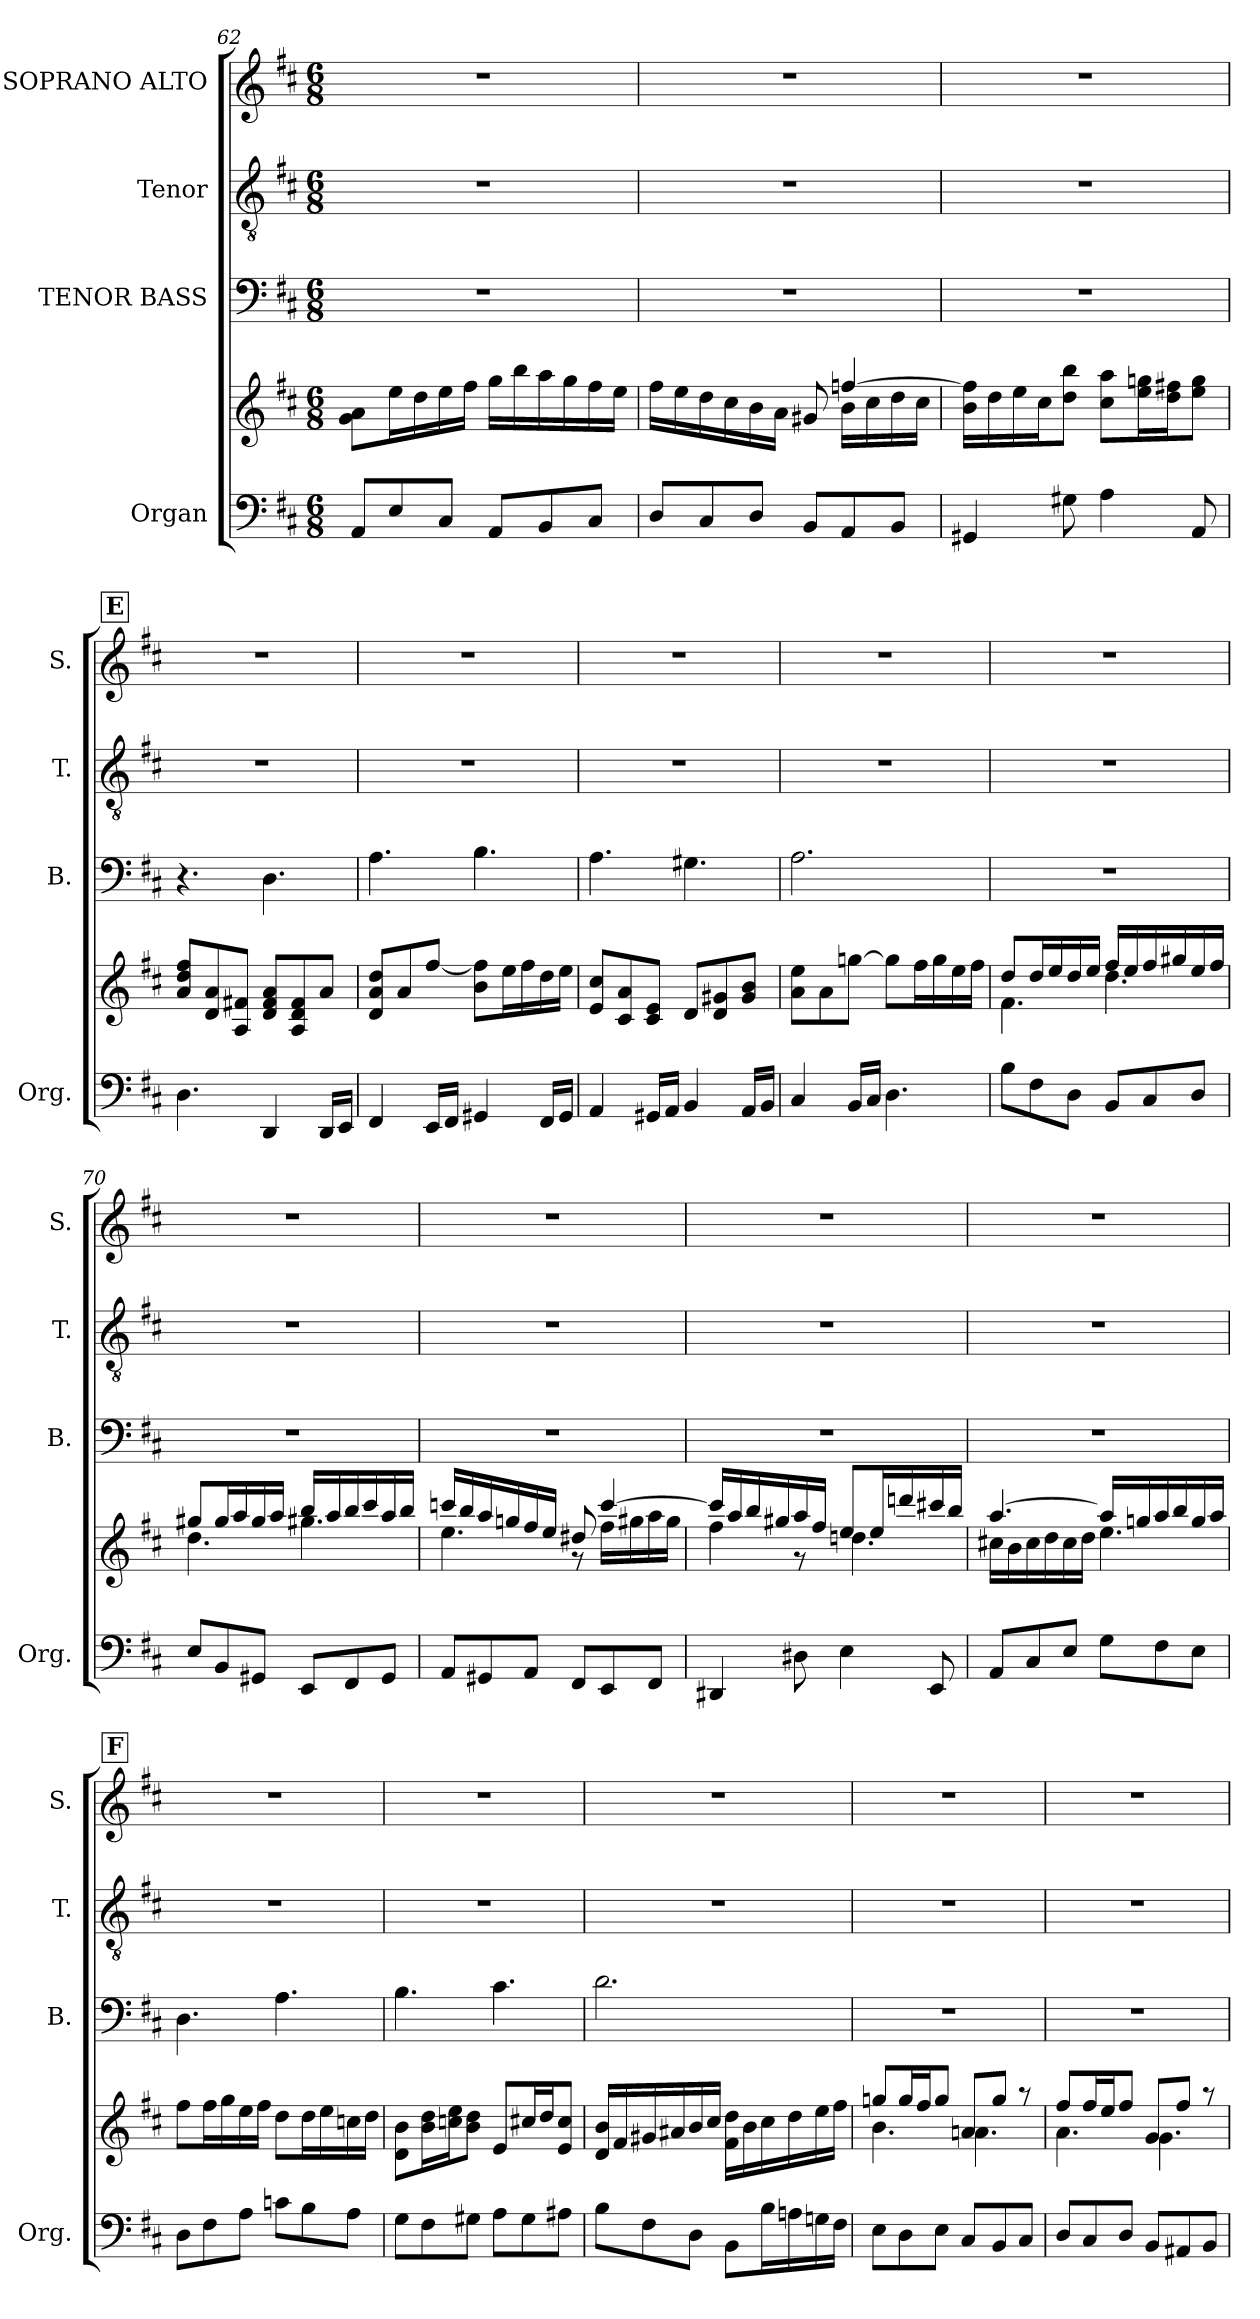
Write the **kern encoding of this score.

**kern	**kern	**kern	**kern	**kern
*part4	*part4	*part3	*part2	*part1
*staff5	*staff4	*staff3	*staff2	*staff1
*I"Organ	*	*I"TENOR BASS	*I"Tenor	*I"SOPRANO ALTO
*I'Org.	*	*I'B.	*I'T.	*I'S.
*clefF4	*clefG2	*clefF4	*clefGv2	*clefG2
*	*	*	*ITrd7c12	*
*k[f#c#]	*k[f#c#]	*k[f#c#]	*k[f#c#]	*k[f#c#]
*D:	*D:	*D:	*D:	*D:
*M6/8	*M6/8	*M6/8	*M6/8	*M6/8
=62	=62	=62	=62	=62
!	!	!LO:N:vis=1	!LO:N:vis=1	!LO:N:vis=1
8AAi/L	8gi\ 8aiL	2.r	2.r	2.r
8Ei/	16eei\L	.	.	.
.	16ddi\	.	.	.
8C#i/J	16eei\	.	.	.
.	16ff#i\JJ	.	.	.
8AAi/L	16ggi\LL	.	.	.
.	16bbi\	.	.	.
8BBi/	16aai\	.	.	.
.	16ggi\	.	.	.
8C#i/J	16ff#i\	.	.	.
.	16eei\JJ	.	.	.
!!LO:LB:g=z
=63	=63	=63	=63	=63
*	*^	*	*	*
!	!	!	!LO:N:vis=1	!LO:N:vis=1	!LO:N:vis=1
8Di/L	16ff#i\LL	4.ryy	2.r	2.r	2.r
.	16eei\	.	.	.	.
8C#i/	16ddi\	.	.	.	.
.	16cc#i\	.	.	.	.
8Di/J	16bi\	.	.	.	.
.	16ai\JJ	.	.	.	.
8BBi/L	8g#Xi/	8ryy	.	.	.
8AAi/	[4ffni/	16bi\LL	.	.	.
.	.	16cc#i\	.	.	.
8BBi/J	.	16ddi\	.	.	.
.	.	16cc#i\JJ	.	.	.
=64	=64	=64	=64	=64	=64
!	!	!	!LO:N:vis=1	!LO:N:vis=1	!LO:N:vis=1
*	*v	*v	*	*	*
4GG#Xi/	16bi\ 16ffi]LL	2.r	2.r	2.r
.	16ddi\	.	.	.
.	16eei\	.	.	.
.	16cc#i\J	.	.	.
8G#Xi\	8ddi\ 8bbiJ	.	.	.
4Ai\	8cc#i\ 8aaiL	.	.	.
.	16eei\ 16ggniL	.	.	.
.	16ddi\ 16ff#XiJ	.	.	.
8AAi/	8eei\ 8ggiJ	.	.	.
!!LO:REH:place=s1:B:color=#000000:enc=box:fs=17.1407:t=E
=65	=65	=65	=65	=65
!	!	!	!LO:N:vis=1	!LO:N:vis=1
4.Di\	8ai/ 8ddi 8ff#iL	4.r	2.r	2.r
.	8di/ 8ai	.	.	.
.	8Ai/ 8f#XiJ	.	.	.
4DDi/	8di/ 8f#i 8aiL	4.Di\	.	.
.	8Ai/ 8di 8f#i	.	.	.
16DDi/LL	8ai/J	.	.	.
16EEi/JJ	.	.	.	.
=66	=66	=66	=66	=66
!	!	!	!LO:N:vis=1	!LO:N:vis=1
4FF#i/	8di/ 8ai 8ddiL	4.Ai\	2.r	2.r
.	8ai/	.	.	.
16EEi/LL	[8ff#i/J	.	.	.
16FF#i/JJ	.	.	.	.
4GG#Xi/	8bi\ 8ff#i]L	4.Bi\	.	.
.	16eei\L	.	.	.
.	16ff#i\	.	.	.
16FF#i/LL	16ddi\	.	.	.
16GG#i/JJ	16eei\JJ	.	.	.
=67	=67	=67	=67	=67
!	!	!	!LO:N:vis=1	!LO:N:vis=1
4AAi/	8ei/ 8cc#iL	4.Ai\	2.r	2.r
.	8c#i/ 8ai	.	.	.
16GG#Xi/LL	8c#i/ 8eiJ	.	.	.
16AAi/JJ	.	.	.	.
4BBi/	8di/L	4.G#Xi\	.	.
.	8di/ 8g#Xi	.	.	.
16AAi/LL	8g#i/ 8biJ	.	.	.
16BBi/JJ	.	.	.	.
!!LO:LB:g=z
=68	=68	=68	=68	=68
!	!	!	!LO:N:vis=1	!LO:N:vis=1
4C#i/	8ai\ 8eeiL	2.Ai\	2.r	2.r
.	8ai\	.	.	.
16BBi/LL	[8ggni\J	.	.	.
16C#i/JJ	.	.	.	.
4.Di\	8ggi\L]	.	.	.
.	16ff#i\L	.	.	.
.	16ggi\	.	.	.
.	16eei\	.	.	.
.	16ff#i\JJ	.	.	.
=69	=69	=69	=69	=69
*	*^	*	*	*
!	!	!	!LO:N:vis=1	!LO:N:vis=1	!LO:N:vis=1
8Bi\L	8ddi/L	4.f#i\	2.r	2.r	2.r
8F#i\	16ddi/L	.	.	.	.
.	16eei/	.	.	.	.
8Di\J	16ddi/	.	.	.	.
.	16eei/JJ	.	.	.	.
8BBi/L	16ff#i/LL	4.ddi\	.	.	.
.	16eei/	.	.	.	.
8C#i/	16ff#i/	.	.	.	.
.	16gg#Xi/	.	.	.	.
8Di/J	16eei/	.	.	.	.
.	16ff#i/JJ	.	.	.	.
=70	=70	=70	=70	=70	=70
!	!	!	!LO:N:vis=1	!LO:N:vis=1	!LO:N:vis=1
8Ei/L	8gg#Xi/L	4.ddi\	2.r	2.r	2.r
8BBi/	16gg#i/L	.	.	.	.
.	16aai/	.	.	.	.
8GG#Xi/J	16gg#i/	.	.	.	.
.	16aai/JJ	.	.	.	.
8EEi/L	16bbi/LL	4.gg#Xi\	.	.	.
.	16aai/	.	.	.	.
8FF#i/	16bbi/	.	.	.	.
.	16ccc#i/	.	.	.	.
8GG#i/J	16aai/	.	.	.	.
.	16bbi/JJ	.	.	.	.
=71	=71	=71	=71	=71	=71
!	!	!	!LO:N:vis=1	!LO:N:vis=1	!LO:N:vis=1
8AAi/L	16cccni/LL	4.eei\	2.r	2.r	2.r
.	16bbi/	.	.	.	.
8GG#Xi/	16aai/	.	.	.	.
.	16ggni/	.	.	.	.
8AAi/J	16ff#i/	.	.	.	.
.	16eei/JJ	.	.	.	.
8FF#i/L	8dd#Xi/	8r	.	.	.
8EEi/	[4ccci/	16ff#i\LL	.	.	.
.	.	16gg#Xi\	.	.	.
8FF#i/J	.	16aai\	.	.	.
.	.	16gg#i\JJ	.	.	.
!!LO:LB:g=z
=72	=72	=72	=72	=72	=72
!	!	!	!LO:N:vis=1	!LO:N:vis=1	!LO:N:vis=1
4DD#Xi/	16ccci/LL]	4ff#i\	2.r	2.r	2.r
.	16aai/	.	.	.	.
.	16bbi/	.	.	.	.
.	16gg#Xi/	.	.	.	.
8D#Xi\	16aai/	8r	.	.	.
.	16ff#i/JJ	.	.	.	.
4Ei\	8eei/L	4.ddni\	.	.	.
.	16eei/L	.	.	.	.
.	16dddni/	.	.	.	.
8EEi/	16ccc#Xi/	.	.	.	.
.	16bbi/JJ	.	.	.	.
=73	=73	=73	=73	=73	=73
!	!	!	!LO:N:vis=1	!LO:N:vis=1	!LO:N:vis=1
8AAi/L	[4.aai/	16cc#Xi\LL	2.r	2.r	2.r
.	.	16bi\	.	.	.
8C#i/	.	16cc#i\	.	.	.
.	.	16ddi\	.	.	.
8Ei/J	.	16cc#i\	.	.	.
.	.	16ddi\JJ	.	.	.
8Gi\L	16aai/LL]	4.eei\	.	.	.
.	16ggni/	.	.	.	.
8F#i\	16aai/	.	.	.	.
.	16bbi/	.	.	.	.
8Ei\J	16ggi/	.	.	.	.
.	16aai/JJ	.	.	.	.
*	*v	*v	*	*	*
!!LO:REH:place=s1:B:color=#000000:enc=box:fs=17.1407:t=F
=74	=74	=74	=74	=74
!	!	!	!LO:N:vis=1	!LO:N:vis=1
8Di\L	8ff#i\L	4.Di\	2.r	2.r
8F#i\	16ff#i\L	.	.	.
.	16ggi\	.	.	.
8Ai\J	16eei\	.	.	.
.	16ff#i\JJ	.	.	.
8cni\L	8ddi\L	4.Ai\	.	.
8Bi\	16ddi\L	.	.	.
.	16eei\	.	.	.
8Ai\J	16ccni\	.	.	.
.	16ddi\JJ	.	.	.
=75	=75	=75	=75	=75
!	!	!	!LO:N:vis=1	!LO:N:vis=1
8Gi\L	8di\ 8biL	4.Bi\	2.r	2.r
8F#i\	16bi\ 16ddiL	.	.	.
.	16ccni\ 16eeiJ	.	.	.
8G#Xi\J	8bi\ 8ddiJ	.	.	.
8Ai\L	8ei/L	4.c#i\	.	.
8G#i\	16cc#Xi/L	.	.	.
.	16ddi/J	.	.	.
8A#Xi\J	8ei/ 8cc#iJ	.	.	.
!!LO:PB:g=z
=76	=76	=76	=76	=76
!	!	!	!LO:N:vis=1	!LO:N:vis=1
8Bi\L	16di/ 16biLL	2.di\	2.r	2.r
.	16f#i/	.	.	.
8F#i\	16g#Xi/	.	.	.
.	16a#Xi/	.	.	.
8Di\J	16bi/	.	.	.
.	16cc#i/JJ	.	.	.
8BBi\L	16f#i\ 16ddiLL	.	.	.
.	16bi\	.	.	.
16Bi\L	16cc#i\	.	.	.
16Ani\	16ddi\	.	.	.
16Gni\	16eei\	.	.	.
16F#i\JJ	16ff#i\JJ	.	.	.
=77	=77	=77	=77	=77
*	*^	*	*	*
!	!	!	!LO:N:vis=1	!LO:N:vis=1	!LO:N:vis=1
8Ei\L	8ggni/L	4.bi\	2.r	2.r	2.r
8Di\	16ggi/L	.	.	.	.
.	16ff#i/J	.	.	.	.
8Ei\J	8ggi/J	.	.	.	.
8C#i/L	8ani/L	4.ai\	.	.	.
8BBi/	8ggi/J	.	.	.	.
8C#i/J	8r	.	.	.	.
=78	=78	=78	=78	=78	=78
!	!	!	!LO:N:vis=1	!LO:N:vis=1	!LO:N:vis=1
8Di/L	8ff#i/L	4.ai\	2.r	2.r	2.r
8C#i/	16ff#i/L	.	.	.	.
.	16eei/J	.	.	.	.
8Di/J	8ff#i/J	.	.	.	.
8BBi/L	8gi/L	4.gi\	.	.	.
8AA#Xi/	8ff#i/J	.	.	.	.
8BBi/J	8r	.	.	.	.
*	*v	*v	*	*	*
=	=	=	=	=
*-	*-	*-	*-	*-
